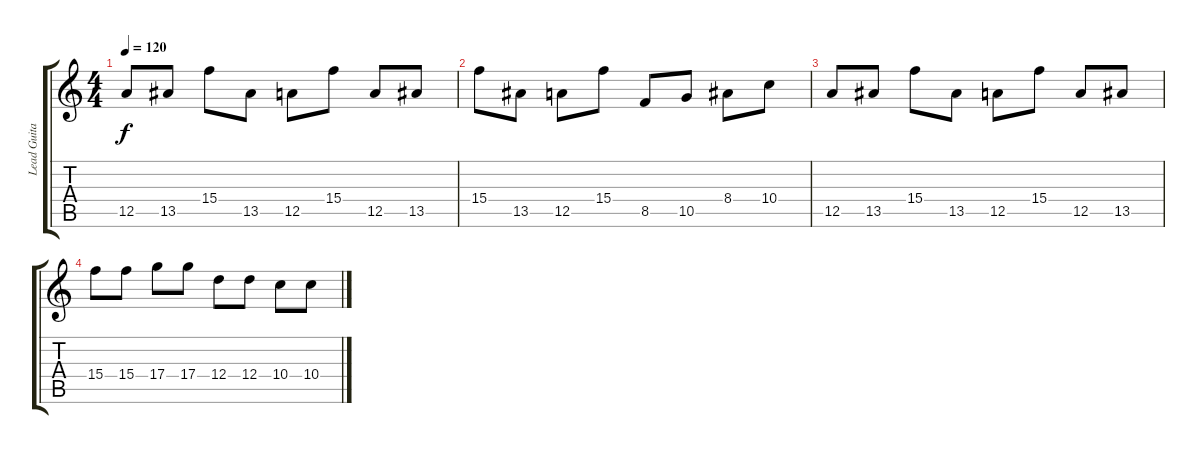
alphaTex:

\track ("Lead Guitar" "Lead Guita") {instrument overdrivenguitar}
\staff {score tabs}
\tuning (E4 B3 G3 D3 A2 E2) {hide}
\ts (4 4)
\tempo 120
\clef g2
\ks c
12.5.8{dy f} 13.5.8{volume 0} 15.4.8 13.5.8 12.5.8 15.4.8 12.5.8 13.5.8 |
15.4.8 13.5.8 12.5.8 15.4.8 8.5.8 10.5.8 8.4.8 10.4.8 |
12.5.8 13.5.8 15.4.8 13.5.8 12.5.8 15.4.8 12.5.8 13.5.8 |
15.4.8 15.4.8 17.4.8 17.4.8 12.4.8 12.4.8 10.4.8 10.4.8
